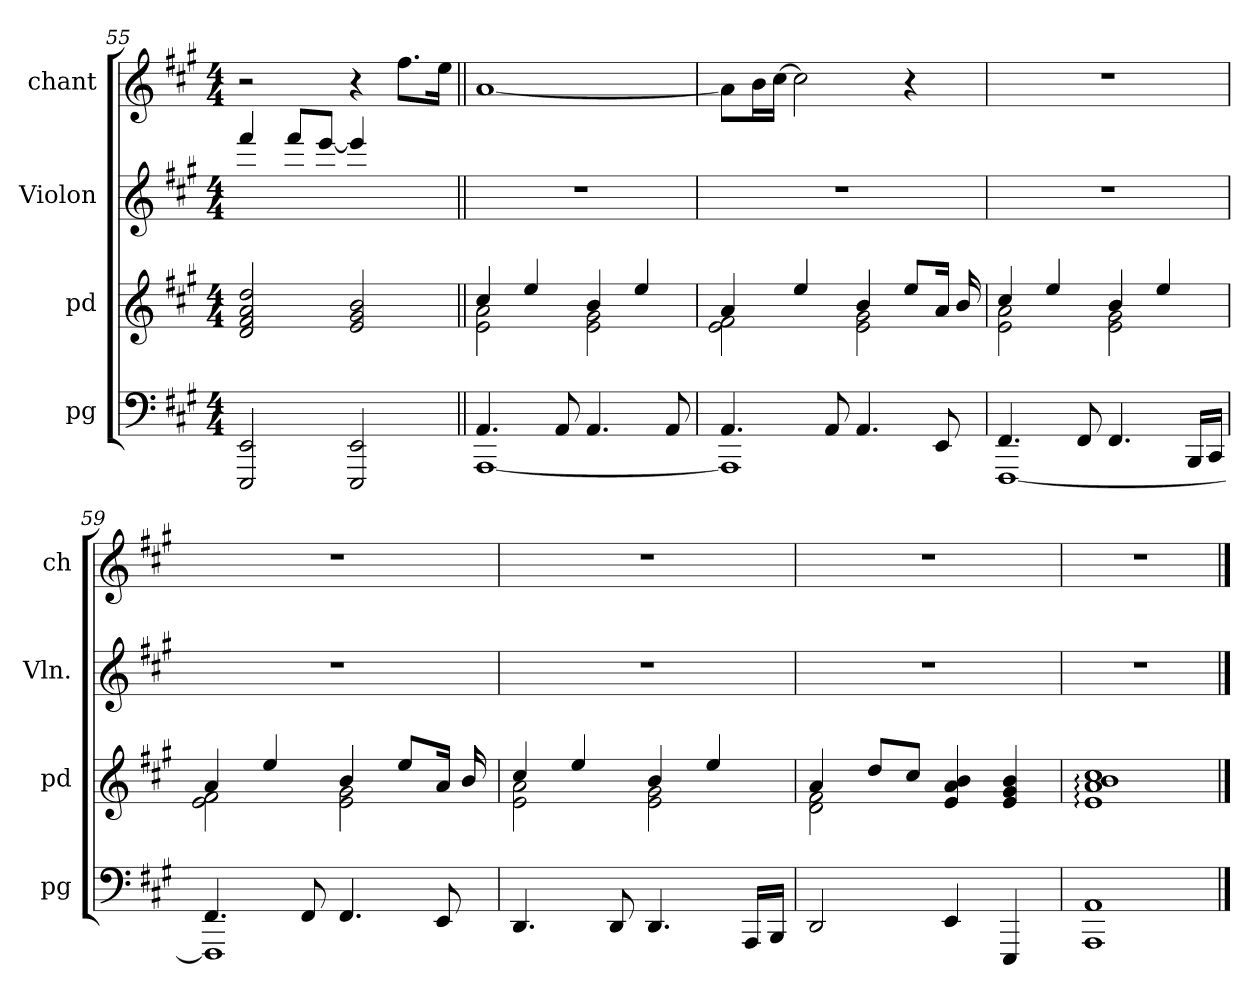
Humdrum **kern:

**kern	**kern	**kern	**kern
*part4	*part3	*part2	*part1
*staff4	*staff3	*staff2	*staff1
*I"pg	*I"pd	*I"Violon	*I"chant
*I'pg	*I'pd	*I'Vln.	*I'ch
*clefF4	*clefG2	*clefG2	*clefG2
*k[f#c#g#]	*k[f#c#g#]	*k[f#c#g#]	*k[f#c#g#]
*M4/4	*M4/4	*M4/4	*M4/4
=55	=55	=55	=55
2EEE/ 2EE/	2d/ 2f#/ 2a/ 2dd/	4fff#/	2r
.	.	8fff#/L	.
.	.	[8eee/J	.
2EEE/ 2EE/	2e/ 2g#/ 2b/	4eee/]	4r
.	.	4ryy	8.ff#\L
.	.	.	16ee\Jk
!!LO:LB:g=z
=56||	=56||	=56||	=56||
*^	*^	*	*
4.AA/	[1AAA	4cc#/	2e\ 2a\	1r	[1a
.	.	4ee/	.	.	.
8AA/	.	.	.	.	.
4.AA/	.	4b/	2e\ 2g#\	.	.
.	.	4ee/	.	.	.
8AA/	.	.	.	.	.
=57	=57	=57	=57	=57	=57
4.AA/	1AAA]	4a/	2e\ 2f#\	1r	8a\L]
.	.	.	.	.	16b\L
.	.	.	.	.	[16cc#\JJ
.	.	4ee/	.	.	2cc#\]
8AA/	.	.	.	.	.
4.AA/	.	4b/	2e\ 2g#\	.	.
.	.	8ee/L	.	.	4r
8EE/	.	16a/Jk	.	.	.
.	.	16b/	.	.	.
=58	=58	=58	=58	=58	=58
4.FF#/	[1FFF#	4cc#/	2e\ 2a\	1r	1r
.	.	4ee/	.	.	.
8FF#/	.	.	.	.	.
4.FF#/	.	4b/	2e\ 2g#\	.	.
.	.	4ee/	.	.	.
16BBB/LL	.	.	.	.	.
16CC#/JJ	.	.	.	.	.
=59	=59	=59	=59	=59	=59
4.FF#/	1FFF#]	4a/	2e\ 2f#\	1r	1r
.	.	4ee/	.	.	.
8FF#/	.	.	.	.	.
4.FF#/	.	4b/	2e\ 2g#\	.	.
.	.	8ee/L	.	.	.
8EE/	.	16a/Jk	.	.	.
.	.	16b/	.	.	.
*v	*v	*	*	*	*
=60	=60	=60	=60	=60
4.DD/	4cc#/	2e\ 2a\	1r	1r
.	4ee/	.	.	.
8DD/	.	.	.	.
4.DD/	4b/	2e\ 2g#\	.	.
.	4ee/	.	.	.
16AAA/LL	.	.	.	.
16BBB/JJ	.	.	.	.
!!LO:LB:g=z
=61	=61	=61	=61	=61
2DD/	4a/	2d\ 2f#\	1r	1r
.	8dd/L	.	.	.
.	8cc#/J	.	.	.
4EE/	4e/ 4a/ 4b/	2ryy	.	.
4EEE/	4e/ 4g#/ 4b/	.	.	.
*	*v	*v	*	*
=62	=62	=62	=62
1AAA 1AA	1e: 1a: 1b: 1cc#:	1r	1r
==	==	==	==
*-	*-	*-	*-
